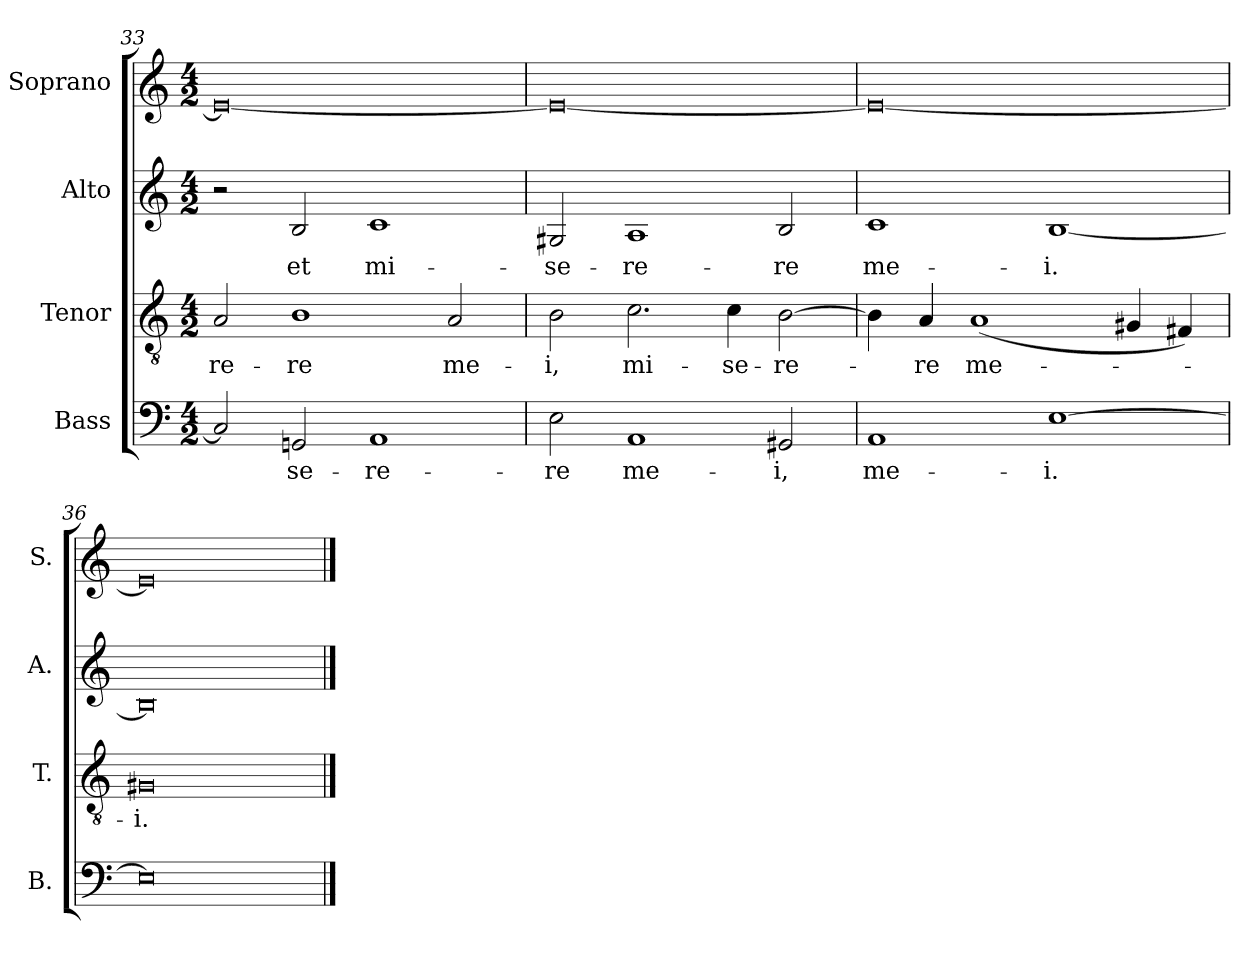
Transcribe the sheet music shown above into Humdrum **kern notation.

**kern	**text	**kern	**text	**kern	**text	**kern
*part4	*part4	*part3	*part3	*part2	*part2	*part1
*staff4	*staff4	*staff3	*staff3	*staff2	*staff2	*staff1
*I"Bass	*	*I"Tenor	*	*I"Alto	*	*I"Soprano
*I'B.	*	*I'T.	*	*I'A.	*	*I'S.
*clefF4	*	*clefGv2	*	*clefG2	*	*clefG2
*	*	*ITrd7c12	*	*	*	*
*k[]	*	*k[]	*	*k[]	*	*k[]
*C:	*	*C:	*	*C:	*	*C:
*M4/2	*	*M4/2	*	*M4/2	*	*M4/2
=33	=33	=33	=33	=33	=33	=33
!	!	!	!LO:LY:b:color=#000000	!	!	!
2Ci/]	.	2AAi/	-re-	2r	.	0ei_
!	!LO:LY:b:color=#000000	!	!	!	!	!
!	!	!	!LO:LY:b:color=#000000	!	!	!
!	!	!	!	!	!LO:LY:b:color=#000000	!
2GGni/	-se-	1BBi	-re	2Bi/	et	.
!	!LO:LY:b:color=#000000	!	!	!	!	!
!	!	!	!	!	!LO:LY:b:color=#000000	!
1AAi	-re-	.	.	1ci	mi-	.
!	!	!	!LO:LY:b:color=#000000	!	!	!
.	.	2AAi/	me-	.	.	.
=34	=34	=34	=34	=34	=34	=34
!	!LO:LY:b:color=#000000	!	!	!	!	!
!	!	!	!LO:LY:b:color=#000000	!	!	!
!	!	!	!	!	!LO:LY:b:color=#000000	!
2Ei\	-re	2BBi\	-i,	2G#Xi/	-se-	0ei_
!	!LO:LY:b:color=#000000	!	!	!	!	!
!	!	!	!LO:LY:b:color=#000000	!	!	!
!	!	!	!	!	!LO:LY:b:color=#000000	!
1AAi	me-	2.Ci\	mi-	1Ai	-re-	.
!	!	!	!LO:LY:b:color=#000000	!	!	!
.	.	4Ci\	-se-	.	.	.
!	!LO:LY:b:color=#000000	!	!	!	!	!
!	!	!	!LO:LY:b:color=#000000	!	!	!
!	!	!	!	!	!LO:LY:b:color=#000000	!
2GG#Xi/	-i,	[2BBi\	-re-	2Bi/	-re	.
=35	=35	=35	=35	=35	=35	=35
!	!LO:LY:b:color=#000000	!	!	!	!	!
!	!	!	!	!	!LO:LY:b:color=#000000	!
1AAi	me-	4BBi\]	.	1ci	me-	0ei_
!	!	!	!LO:LY:b:color=#000000	!	!	!
.	.	4AAi/	-re	.	.	.
!	!	!	!LO:LY:b:color=#000000	!	!	!
.	.	(1AAi	me-	.	.	.
!	!LO:LY:b:color=#000000	!	!	!	!	!
!	!	!	!	!	!LO:LY:b:color=#000000	!
[1Ei	-i.	.	.	[1Bi	-i.	.
.	.	4GG#Xi/	.	.	.	.
.	.	4FF#Xi/)	.	.	.	.
=36	=36	=36	=36	=36	=36	=36
!	!	!	!LO:LY:b:color=#000000	!	!	!
0Ei]	.	0GG#Xi	-i.	0Bi]	.	0ei]
==	==	==	==	==	==	==
*-	*-	*-	*-	*-	*-	*-
